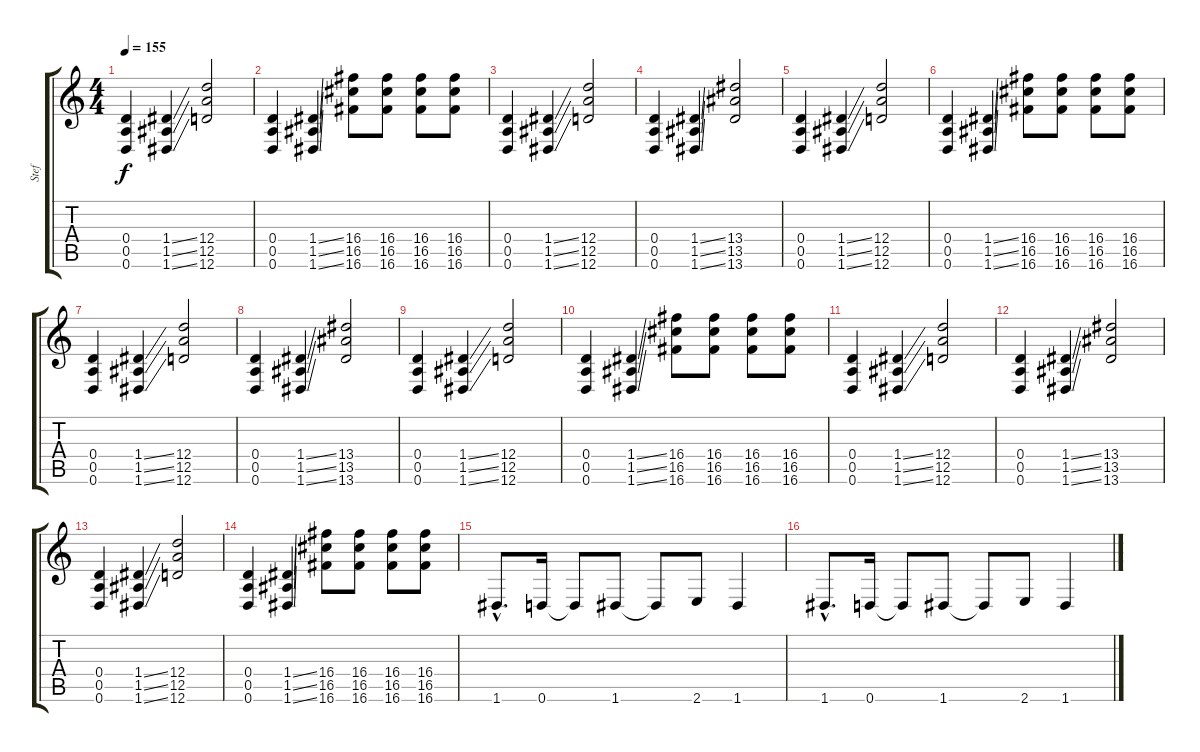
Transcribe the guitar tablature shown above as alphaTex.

\track ("Stef" "Stef") {instrument electricguitarclean}
\staff {score tabs}
\tuning (E4 B3 G3 D3 A2 D2) {hide}
\ts (4 4)
\tempo 155
\clef g2
\ks c
(0.4 0.5 0.6).4{dy f instrument distortionguitar} (1.4{ss} 1.5{ss} 1.6{ss}).4 (12.4 12.5 12.6).2 |
(0.4 0.5 0.6).4{instrument distortionguitar} (1.4{ss} 1.5{ss} 1.6{ss}).4 (16.4 16.5 16.6).8 (16.4 16.5 16.6).8 (16.4 16.5 16.6).8 (16.4 16.5 16.6).8 |
(0.4 0.5 0.6).4{instrument distortionguitar} (1.4{ss} 1.5{ss} 1.6{ss}).4 (12.4 12.5 12.6).2 |
(0.4 0.5 0.6).4{instrument distortionguitar} (1.4{ss} 1.5{ss} 1.6{ss}).4 (13.4 13.5 13.6).2 |
(0.4 0.5 0.6).4{instrument distortionguitar} (1.4{ss} 1.5{ss} 1.6{ss}).4 (12.4 12.5 12.6).2 |
(0.4 0.5 0.6).4{instrument distortionguitar} (1.4{ss} 1.5{ss} 1.6{ss}).4 (16.4 16.5 16.6).8 (16.4 16.5 16.6).8 (16.4 16.5 16.6).8 (16.4 16.5 16.6).8 |
(0.4 0.5 0.6).4{instrument distortionguitar} (1.4{ss} 1.5{ss} 1.6{ss}).4 (12.4 12.5 12.6).2 |
(0.4 0.5 0.6).4{instrument distortionguitar} (1.4{ss} 1.5{ss} 1.6{ss}).4 (13.4 13.5 13.6).2 |
(0.4 0.5 0.6).4{instrument distortionguitar} (1.4{ss} 1.5{ss} 1.6{ss}).4 (12.4 12.5 12.6).2 |
(0.4 0.5 0.6).4{instrument distortionguitar} (1.4{ss} 1.5{ss} 1.6{ss}).4 (16.4 16.5 16.6).8 (16.4 16.5 16.6).8 (16.4 16.5 16.6).8 (16.4 16.5 16.6).8 |
(0.4 0.5 0.6).4{instrument distortionguitar} (1.4{ss} 1.5{ss} 1.6{ss}).4 (12.4 12.5 12.6).2 |
(0.4 0.5 0.6).4{instrument distortionguitar} (1.4{ss} 1.5{ss} 1.6{ss}).4 (13.4 13.5 13.6).2 |
(0.4 0.5 0.6).4{instrument distortionguitar} (1.4{ss} 1.5{ss} 1.6{ss}).4 (12.4 12.5 12.6).2 |
(0.4 0.5 0.6).4{instrument distortionguitar} (1.4{ss} 1.5{ss} 1.6{ss}).4 (16.4 16.5 16.6).8 (16.4 16.5 16.6).8 (16.4 16.5 16.6).8 (16.4 16.5 16.6).8 |
1.6{hac}.8{d instrument distortionguitar} 0.6.16 0.6{t}.8 1.6.8 1.6{t}.8 2.6.8 1.6.4 |
1.6{hac}.8{d} 0.6.16 0.6{t}.8 1.6.8 1.6{t}.8 2.6.8 1.6.4
